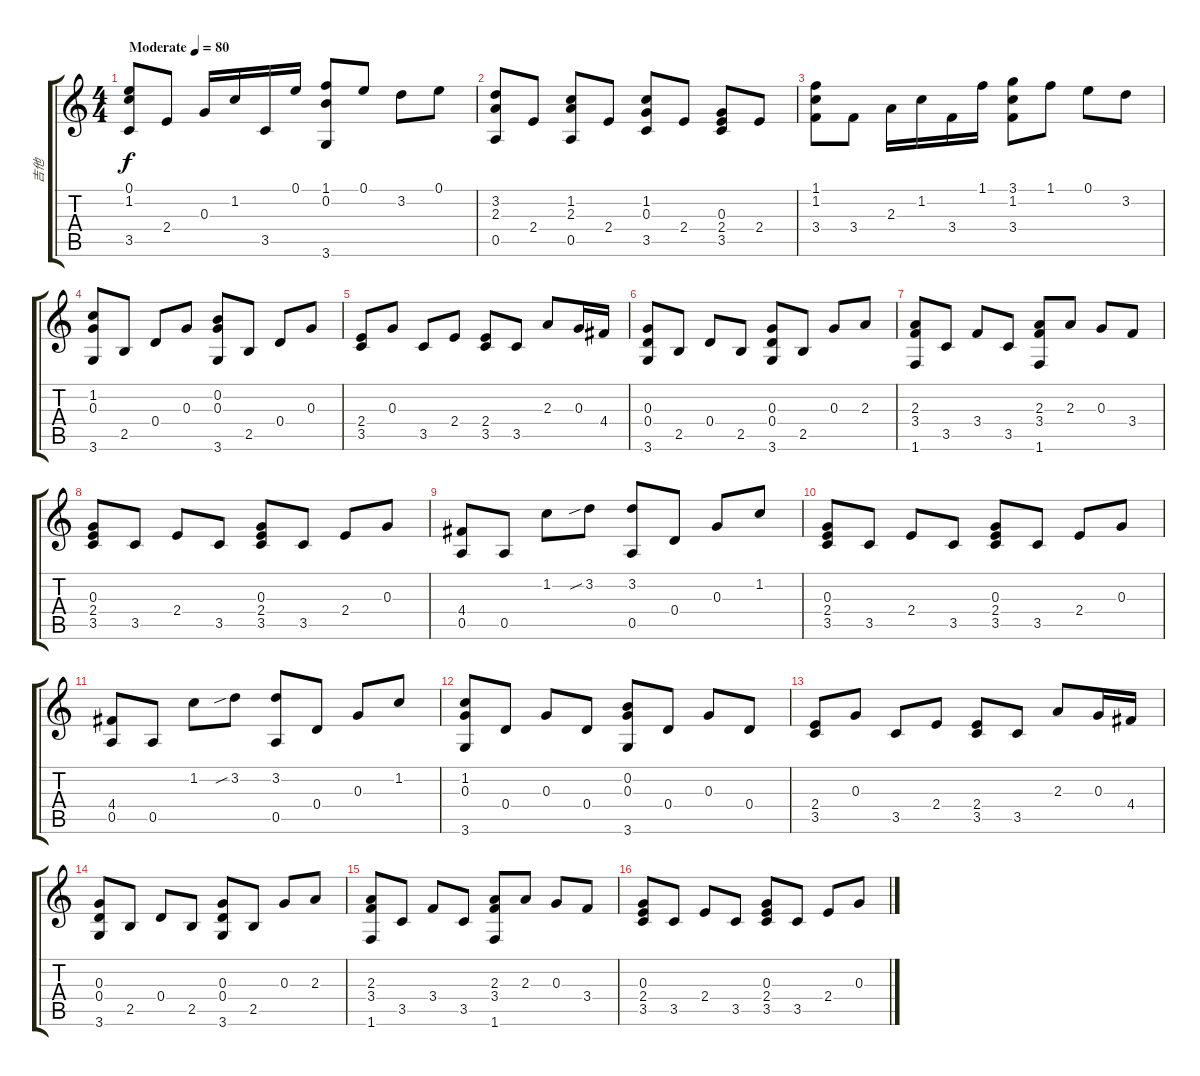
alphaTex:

\track ("吉他" "吉他") {instrument acousticguitarsteel}
\staff {score tabs}
\tuning (E4 B3 G3 D3 A2 E2) {hide}
\ts (4 4)
\tempo (80 "Moderate")
\clef g2
\ks c
(0.1 1.2 3.5).8{dy f instrument acousticguitarsteel} 2.4.8 0.3.16 1.2.16 3.5.16 0.1.16 (1.1 0.2 3.6).8 0.1.8 3.2.8 0.1.8 |
(3.2 2.3 0.5).8 2.4.8 (1.2 2.3 0.5).8 2.4.8 (1.2 0.3 3.5).8 2.4.8 (0.3 2.4 3.5).8 2.4.8 |
(1.1 1.2 3.4).8 3.4.8 2.3.16 1.2.16 3.4.16 1.1.16 (3.1 1.2 3.4).8 1.1.8 0.1.8 3.2.8 |
(1.2 0.3 3.6).8 2.5.8 0.4.8 0.3.8 (0.2 0.3 3.6).8 2.5.8 0.4.8 0.3.8 |
(2.4 3.5).8 0.3.8 3.5.8 2.4.8 (2.4 3.5).8 3.5.8 2.3.8 0.3.16 4.4.16 |
(0.3 0.4 3.6).8 2.5.8 0.4.8 2.5.8 (0.3 0.4 3.6).8 2.5.8 0.3.8 2.3.8 |
(2.3 3.4 1.6).8 3.5.8 3.4.8 3.5.8 (2.3 3.4 1.6).8 2.3.8 0.3.8 3.4.8 |
(0.3 2.4 3.5).8 3.5.8 2.4.8 3.5.8 (0.3 2.4 3.5).8 3.5.8 2.4.8 0.3.8 |
(4.4 0.5).8 0.5.8 1.2.8 3.2{sib}.8 (3.2 0.5).8 0.4.8 0.3.8 1.2.8 |
(0.3 2.4 3.5).8 3.5.8 2.4.8 3.5.8 (0.3 2.4 3.5).8 3.5.8 2.4.8 0.3.8 |
(4.4 0.5).8 0.5.8 1.2.8 3.2{sib}.8 (3.2 0.5).8 0.4.8 0.3.8 1.2.8 |
(1.2 0.3 3.6).8 0.4.8 0.3.8 0.4.8 (0.2 0.3 3.6).8 0.4.8 0.3.8 0.4.8 |
(2.4 3.5).8 0.3.8 3.5.8 2.4.8 (2.4 3.5).8 3.5.8 2.3.8 0.3.16 4.4.16 |
(0.3 0.4 3.6).8 2.5.8 0.4.8 2.5.8 (0.3 0.4 3.6).8 2.5.8 0.3.8 2.3.8 |
(2.3 3.4 1.6).8 3.5.8 3.4.8 3.5.8 (2.3 3.4 1.6).8 2.3.8 0.3.8 3.4.8 |
(0.3 2.4 3.5).8 3.5.8 2.4.8 3.5.8 (0.3 2.4 3.5).8 3.5.8 2.4.8 0.3.8
